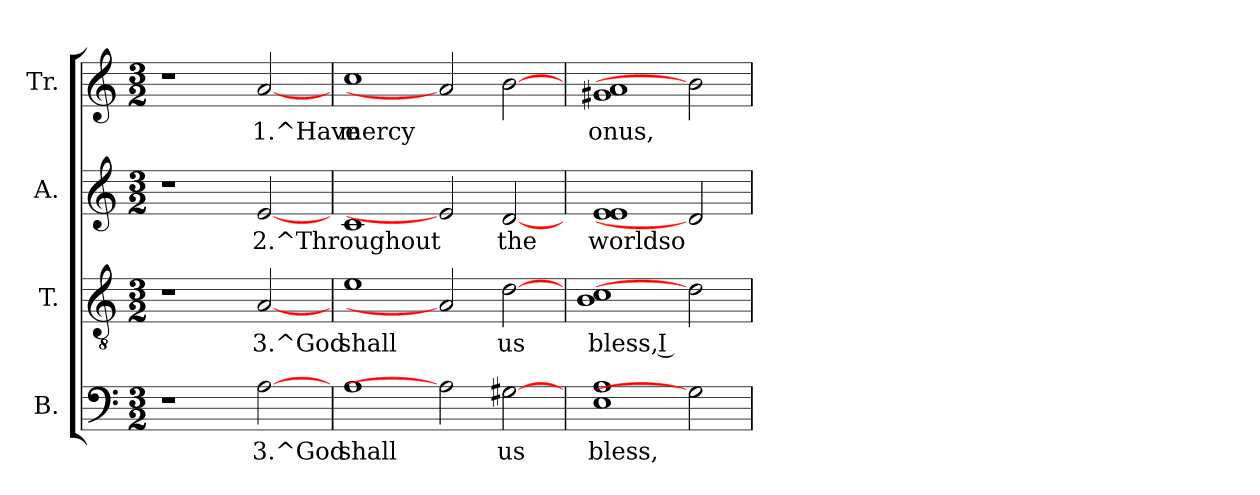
**kern	**text	**kern	**text	**kern	**text	**kern	**text
*part4	*part4	*part3	*part3	*part2	*part2	*part1	*part1
*staff4	*staff4	*staff3	*staff3	*staff2	*staff2	*staff1	*staff1
*I"B.	*	*I"T.	*	*I"A.	*	*I"Tr.	*
*I'B.	*	*I'T.	*	*I'A.	*	*I'Tr.	*
!!LO:PB:g=z
*stria5	*	*stria5	*	*stria5	*	*stria5	*
*clefF4	*	*clefGv2	*	*clefG2	*	*clefG2	*
*k[]	*	*k[]	*	*k[]	*	*k[]	*
*C:	*	*C:	*	*C:	*	*C:	*
*M3/2	*	*M3/2	*	*M3/2	*	*M3/2	*
=1	=1	=1	=1	=1	=1	=1	=1
1r	.	1r	.	1r	.	1r	.
!	!LO:LY:a:rj	!	!LO:LY:b:rj	!	!LO:LY:b:rj	!	!LO:LY:b:rj
[2A	3.^God	[2A	3.^God	[2e	2.^Throughout	[2a	1.^Have
=2	=2	=2	=2	=2	=2	=2	=2
!	!LO:LY:a:rj	!	!LO:LY:b:rj	!	!LO:LY:b:rj	!	!LO:LY:b:rj
1A	shall	1e	shall	1c	.	1cc	mercy
2A]	.	2A]	.	2e]	.	2a]	.
!	!LO:LY:a:rj	!	!LO:LY:b:rj	!	!LO:LY:b:rj	!	!LO:LY:b:rj
[2G#X	us	[2d	us	[2d	the	[2b	.
=3	=3	=3	=3	=3	=3	=3	=3
!	!LO:LY:a:rj	!	!LO:LY:b:rj	!	!LO:LY:b:rj	!	!LO:LY:b:rj
1A 1E	bless,	1c 1B	bless, I	1e 1e	worldso	1a 1g#X	onus,
2G#]	.	2d]	.	2d]	.	2b]	.
=	=	=	=	=	=	=	=
*-	*-	*-	*-	*-	*-	*-	*-
